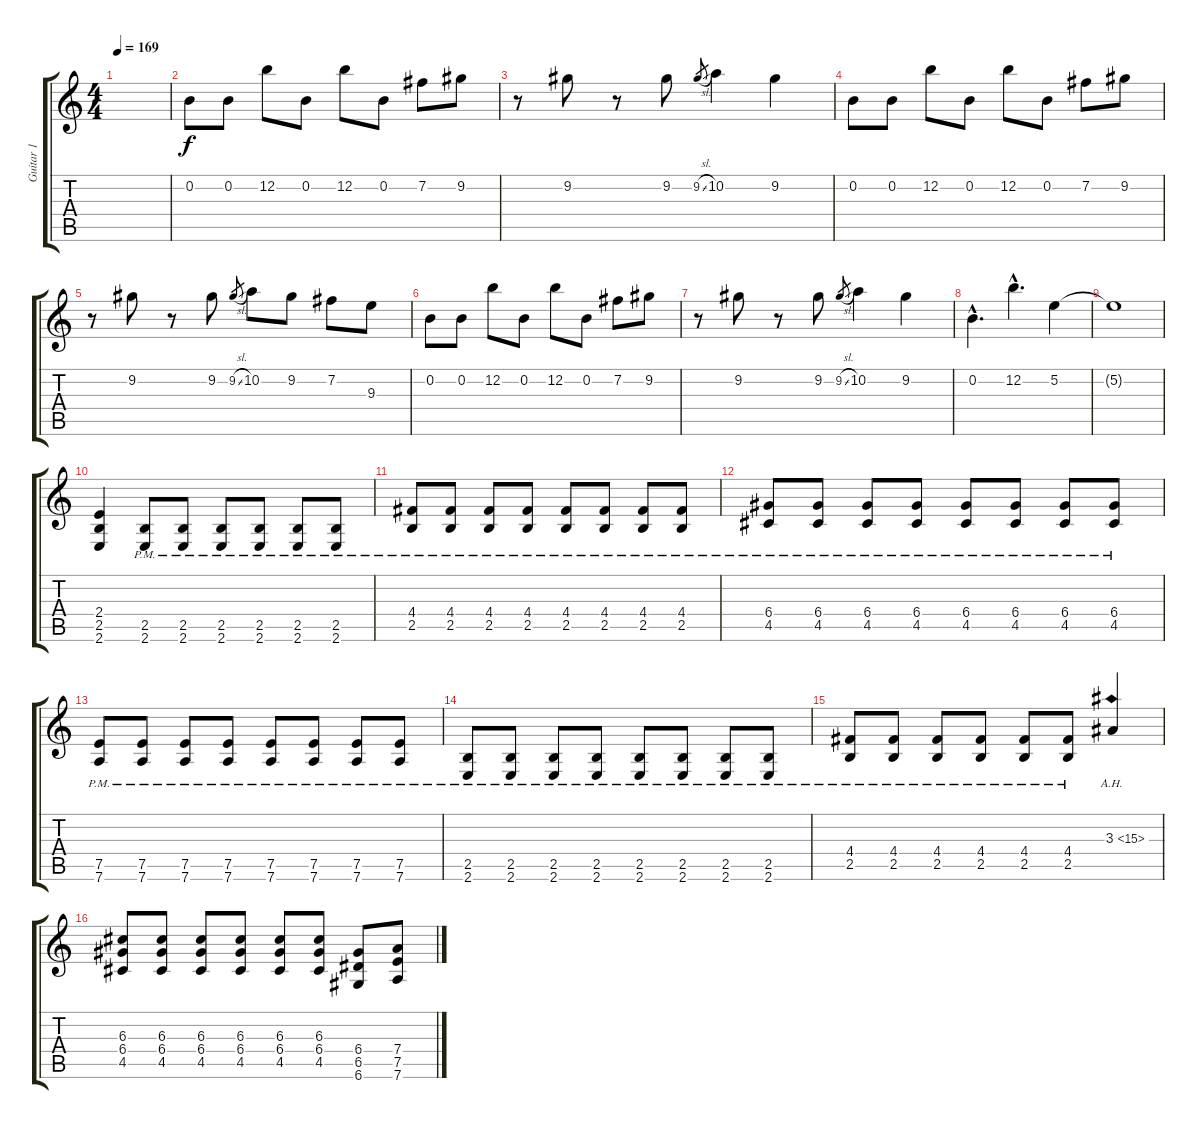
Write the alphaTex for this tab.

\track ("Guitar 1" "Guitar 1") {instrument overdrivenguitar}
\staff {score tabs}
\tuning (E4 B3 G3 D3 A2 D2) {hide}
\ts (4 4)
\tempo 169
\clef g2
\ks c
|
0.2.8 0.2.8 12.2.8 0.2.8 12.2.8 0.2.8 7.2.8 9.2.8 |
r.8 9.2.8 r.8 9.2.8 9.2{sl}.8{gr} 10.2.4 9.2.4 |
0.2.8 0.2.8 12.2.8 0.2.8 12.2.8 0.2.8 7.2.8 9.2.8 |
r.8 9.2.8 r.8 9.2.8 9.2{sl}.8{gr} 10.2.8 9.2.8 7.2.8 9.3.8 |
0.2.8 0.2.8 12.2.8 0.2.8 12.2.8 0.2.8 7.2.8 9.2.8 |
r.8 9.2.8 r.8 9.2.8 9.2{sl}.8{gr} 10.2.4 9.2.4 |
0.2{hac}.4{d} 12.2{hac}.4{d} 5.2.4 |
5.2{t}.1 |
(2.4 2.5 2.6).4 (2.5{pm} 2.6{pm}).8 (2.5{pm} 2.6{pm}).8 (2.5{pm} 2.6{pm}).8 (2.5{pm} 2.6{pm}).8 (2.5{pm} 2.6{pm}).8 (2.5{pm} 2.6{pm}).8 |
(4.4{pm} 2.5{pm}).8 (4.4{pm} 2.5{pm}).8 (4.4{pm} 2.5{pm}).8 (4.4{pm} 2.5{pm}).8 (4.4{pm} 2.5{pm}).8 (4.4{pm} 2.5{pm}).8 (4.4{pm} 2.5{pm}).8 (4.4{pm} 2.5{pm}).8 |
(6.4{pm} 4.5{pm}).8 (6.4{pm} 4.5{pm}).8 (6.4{pm} 4.5{pm}).8 (6.4{pm} 4.5{pm}).8 (6.4{pm} 4.5{pm}).8 (6.4{pm} 4.5{pm}).8 (6.4{pm} 4.5{pm}).8 (6.4{pm} 4.5{pm}).8 |
(7.5{pm} 7.6{pm}).8 (7.5{pm} 7.6{pm}).8 (7.5{pm} 7.6{pm}).8 (7.5{pm} 7.6{pm}).8 (7.5{pm} 7.6{pm}).8 (7.5{pm} 7.6{pm}).8 (7.5{pm} 7.6{pm}).8 (7.5{pm} 7.6{pm}).8 |
(2.5{pm} 2.6{pm}).8 (2.5{pm} 2.6{pm}).8 (2.5{pm} 2.6{pm}).8 (2.5{pm} 2.6{pm}).8 (2.5{pm} 2.6{pm}).8 (2.5{pm} 2.6{pm}).8 (2.5{pm} 2.6{pm}).8 (2.5{pm} 2.6{pm}).8 |
(4.4{pm} 2.5{pm}).8 (4.4{pm} 2.5{pm}).8 (4.4{pm} 2.5{pm}).8 (4.4{pm} 2.5{pm}).8 (4.4{pm} 2.5{pm}).8 (4.4{pm} 2.5{pm}).8 3.3{ah 12}.4 |
(6.3 6.4 4.5).8 (6.3 6.4 4.5).8 (6.3 6.4 4.5).8 (6.3 6.4 4.5).8 (6.3 6.4 4.5).8 (6.3 6.4 4.5).8 (6.4 6.5 6.6).8 (7.4 7.5 7.6).8
